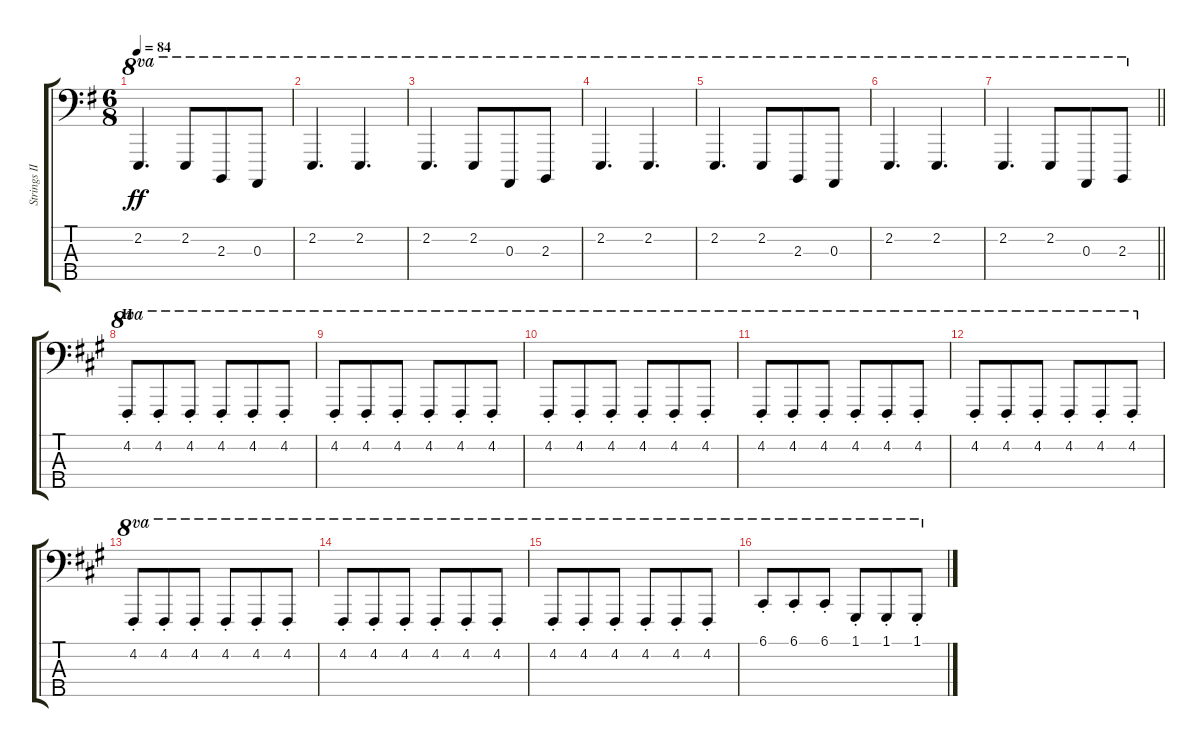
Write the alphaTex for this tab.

\track ("Strings III" "Strings II") {instrument stringensemble1}
\staff {score tabs}
\tuning (G2 D2 A1 E1 B0) {hide}
\ts (6 8)
\tempo 84
\clef f4
\ks g
2.2.4{d ot 8va dy ff} 2.2.8{ot 8va} 2.3.8{ot 8va} 0.3.8{ot 8va} |
2.2.4{d ot 8va} 2.2.4{d ot 8va} |
2.2.4{d ot 8va} 2.2.8{ot 8va} 0.3.8{ot 8va} 2.3.8{ot 8va} |
2.2.4{d ot 8va} 2.2.4{d ot 8va} |
2.2.4{d ot 8va} 2.2.8{ot 8va} 2.3.8{ot 8va} 0.3.8{ot 8va} |
2.2.4{d ot 8va} 2.2.4{d ot 8va} |
\barLineRight lightlight
2.2.4{d ot 8va} 2.2.8{ot 8va} 0.3.8{ot 8va} 2.3.8{ot 8va} |
\section ("" "H")
\ks a
4.2{st}.8{ot 8va} 4.2{st}.8{ot 8va} 4.2{st}.8{ot 8va} 4.2{st}.8{ot 8va} 4.2{st}.8{ot 8va} 4.2{st}.8{ot 8va} |
4.2{st}.8{ot 8va} 4.2{st}.8{ot 8va} 4.2{st}.8{ot 8va} 4.2{st}.8{ot 8va} 4.2{st}.8{ot 8va} 4.2{st}.8{ot 8va} |
4.2{st}.8{ot 8va} 4.2{st}.8{ot 8va} 4.2{st}.8{ot 8va} 4.2{st}.8{ot 8va} 4.2{st}.8{ot 8va} 4.2{st}.8{ot 8va} |
4.2{st}.8{ot 8va} 4.2{st}.8{ot 8va} 4.2{st}.8{ot 8va} 4.2{st}.8{ot 8va} 4.2{st}.8{ot 8va} 4.2{st}.8{ot 8va} |
4.2{st}.8{ot 8va} 4.2{st}.8{ot 8va} 4.2{st}.8{ot 8va} 4.2{st}.8{ot 8va} 4.2{st}.8{ot 8va} 4.2{st}.8{ot 8va} |
4.2{st}.8{ot 8va} 4.2{st}.8{ot 8va} 4.2{st}.8{ot 8va} 4.2{st}.8{ot 8va} 4.2{st}.8{ot 8va} 4.2{st}.8{ot 8va} |
4.2{st}.8{ot 8va} 4.2{st}.8{ot 8va} 4.2{st}.8{ot 8va} 4.2{st}.8{ot 8va} 4.2{st}.8{ot 8va} 4.2{st}.8{ot 8va} |
4.2{st}.8{ot 8va} 4.2{st}.8{ot 8va} 4.2{st}.8{ot 8va} 4.2{st}.8{ot 8va} 4.2{st}.8{ot 8va} 4.2{st}.8{ot 8va} |
6.1{st}.8{ot 8va} 6.1{st}.8{ot 8va} 6.1{st}.8{ot 8va} 1.1{st}.8{ot 8va} 1.1{st}.8{ot 8va} 1.1{st}.8{ot 8va}
